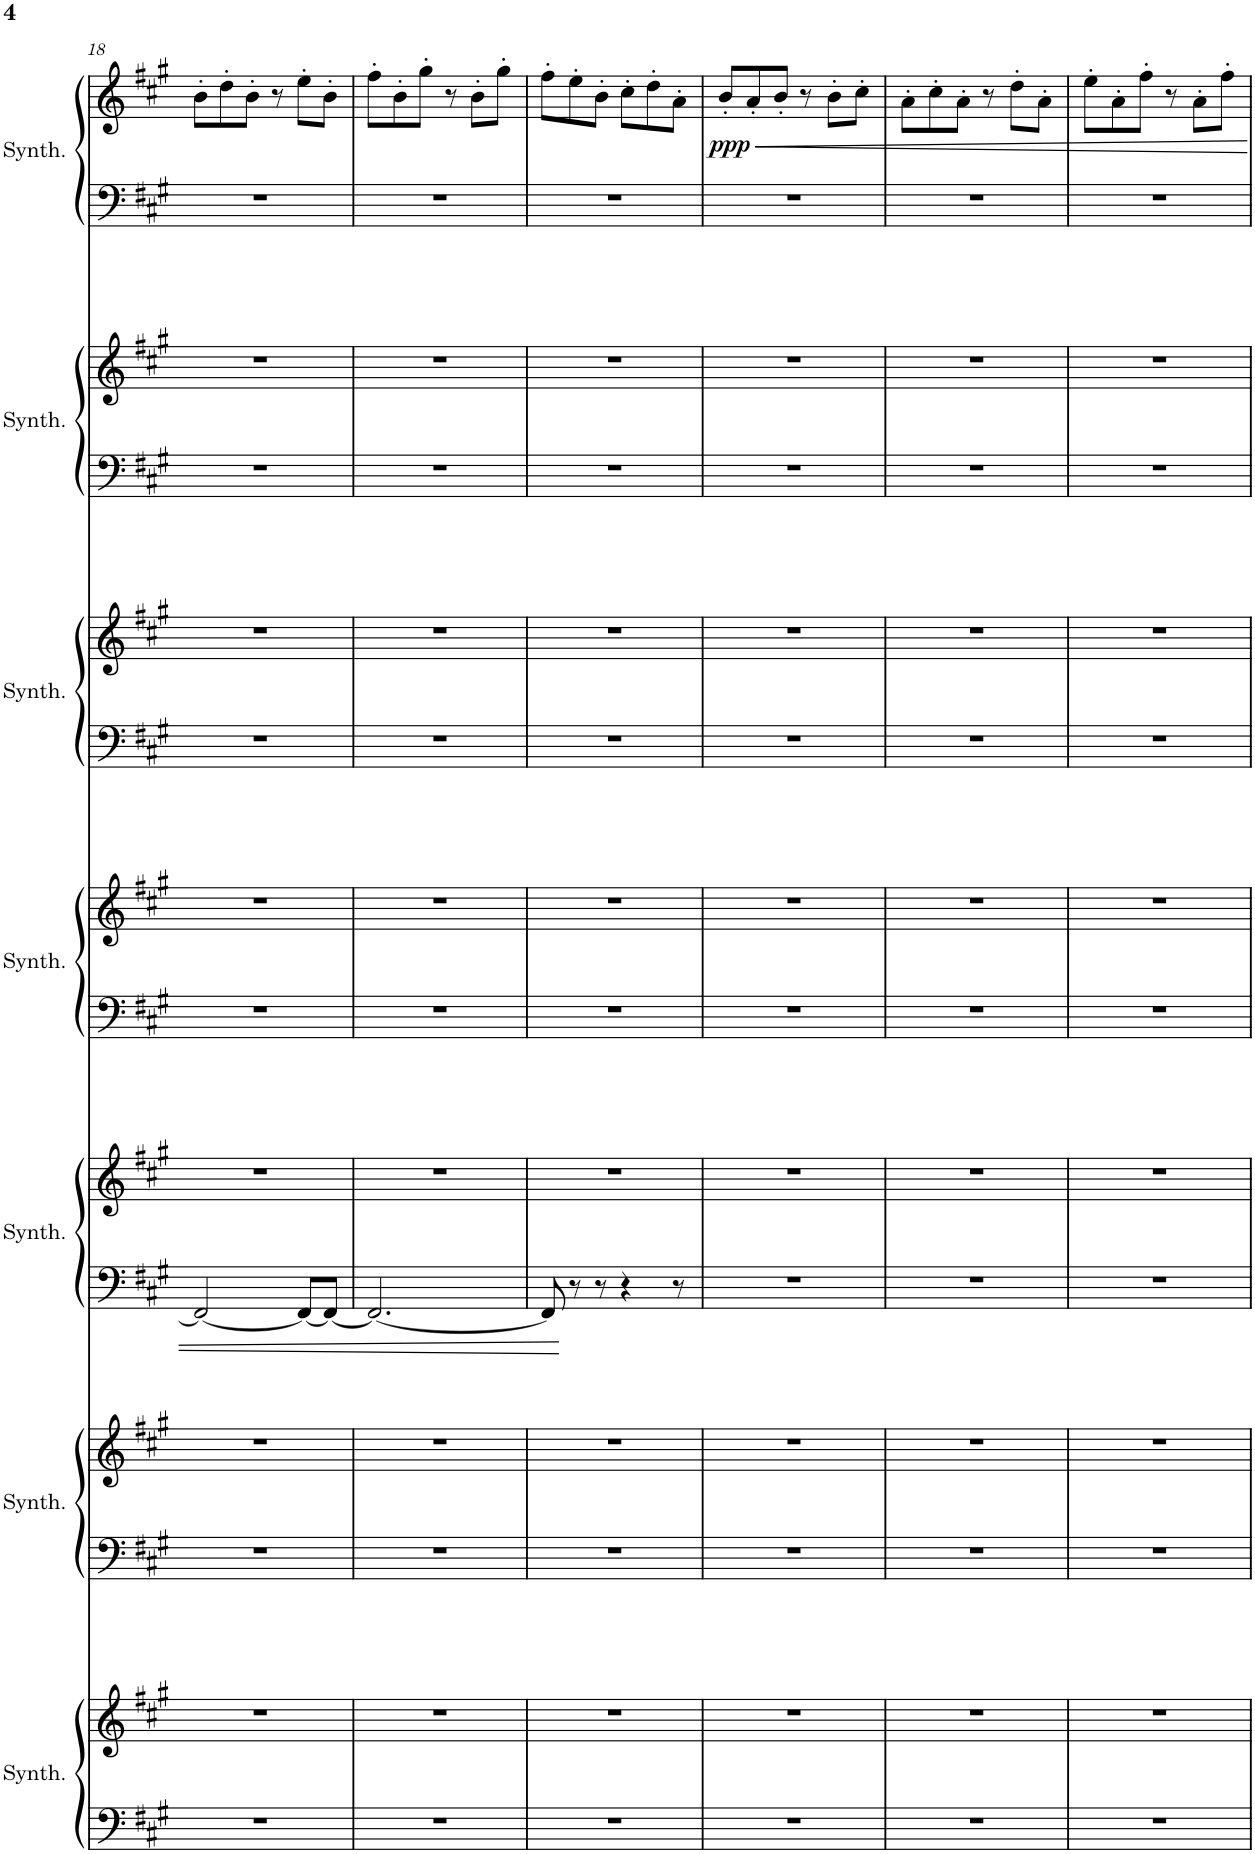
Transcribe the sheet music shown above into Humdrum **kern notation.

**kern	**kern	**kern	**kern	**kern	**kern	**kern	**kern	**kern	**kern	**kern	**kern	**kern	**kern	**dynam
*part7	*part7	*part6	*part6	*part5	*part5	*part4	*part4	*part3	*part3	*part2	*part2	*part1	*part1	*part1
*staff14	*staff13	*staff12	*staff11	*staff10	*staff9	*staff8	*staff7	*staff6	*staff5	*staff4	*staff3	*staff2	*staff1	*staff1/2
*I"Crystal Synthesizer	*	*I"Saw Synthesizer	*	*I"Atmosphere Synthesizer	*	*I"Goblins Synthesizer	*	*I"Choir Synthesizer	*	*I"Bowed Synthesizer	*	*I"String Synthesizer	*	*
*I'Synth.	*	*I'Synth.	*	*I'Synth.	*	*I'Synth.	*	*I'Synth.	*	*I'Synth.	*	*I'Synth.	*	*
!!LO:PB:g=z
*clefF4	*clefG2	*clefF4	*clefG2	*clefF4	*clefG2	*clefF4	*clefG2	*clefF4	*clefG2	*clefF4	*clefG2	*clefF4	*clefG2	*
*k[f#c#g#]	*k[f#c#g#]	*k[f#c#g#]	*k[f#c#g#]	*k[f#c#g#]	*k[f#c#g#]	*k[f#c#g#]	*k[f#c#g#]	*k[f#c#g#]	*k[f#c#g#]	*k[f#c#g#]	*k[f#c#g#]	*k[f#c#g#]	*k[f#c#g#]	*
*M6/8	*M6/8	*M6/8	*M6/8	*M6/8	*M6/8	*M6/8	*M6/8	*M6/8	*M6/8	*M6/8	*M6/8	*M6/8	*M6/8	*
=18	=18	=18	=18	=18	=18	=18	=18	=18	=18	=18	=18	=18	=18	=18
2.r	2.r	2.r	2.r	2FF#/_	2.r	2.r	2.r	2.r	2.r	2.r	2.r	2.r	8b'\L	.
.	.	.	.	.	.	.	.	.	.	.	.	.	8dd'\	.
.	.	.	.	.	.	.	.	.	.	.	.	.	8b'\J	.
.	.	.	.	.	.	.	.	.	.	.	.	.	8r	.
.	.	.	.	8FF#/L_	.	.	.	.	.	.	.	.	8ee'\L	.
.	.	.	.	8FF#/J_	.	.	.	.	.	.	.	.	8b'\J	.
=19	=19	=19	=19	=19	=19	=19	=19	=19	=19	=19	=19	=19	=19	=19
2.r	2.r	2.r	2.r	2.FF#/_	2.r	2.r	2.r	2.r	2.r	2.r	2.r	2.r	8ff#'\L	.
.	.	.	.	.	.	.	.	.	.	.	.	.	8b'\	.
.	.	.	.	.	.	.	.	.	.	.	.	.	8gg#'\J	.
.	.	.	.	.	.	.	.	.	.	.	.	.	8r	.
.	.	.	.	.	.	.	.	.	.	.	.	.	8b'\L	.
.	.	.	.	.	.	.	.	.	.	.	.	.	8gg#'\J	.
=20	=20	=20	=20	=20	=20	=20	=20	=20	=20	=20	=20	=20	=20	=20
2.r	2.r	2.r	2.r	8FF#/]	2.r	2.r	2.r	2.r	2.r	2.r	2.r	2.r	8ff#'\L	.
.	.	.	.	8r	.	.	.	.	.	.	.	.	8ee'\	.
.	.	.	.	8r	.	.	.	.	.	.	.	.	8b'\J	.
.	.	.	.	4r	.	.	.	.	.	.	.	.	8cc#'\L	.
.	.	.	.	.	.	.	.	.	.	.	.	.	8dd'\	.
.	.	.	.	8r	.	.	.	.	.	.	.	.	8a'\J	.
=21	=21	=21	=21	=21	=21	=21	=21	=21	=21	=21	=21	=21	=21	=21
!	!	!	!	!	!	!	!	!	!	!	!	!	!	!LO:DY:b
2.r	2.r	2.r	2.r	2.r	2.r	2.r	2.r	2.r	2.r	2.r	2.r	2.r	8b'/L	ppp
.	.	.	.	.	.	.	.	.	.	.	.	.	8a'/	.
.	.	.	.	.	.	.	.	.	.	.	.	.	8b'/J	.
.	.	.	.	.	.	.	.	.	.	.	.	.	8r	.
.	.	.	.	.	.	.	.	.	.	.	.	.	8b'\L	.
.	.	.	.	.	.	.	.	.	.	.	.	.	8cc#'\J	.
=22	=22	=22	=22	=22	=22	=22	=22	=22	=22	=22	=22	=22	=22	=22
2.r	2.r	2.r	2.r	2.r	2.r	2.r	2.r	2.r	2.r	2.r	2.r	2.r	8a'\L	.
.	.	.	.	.	.	.	.	.	.	.	.	.	8cc#'\	.
.	.	.	.	.	.	.	.	.	.	.	.	.	8a'\J	.
.	.	.	.	.	.	.	.	.	.	.	.	.	8r	.
.	.	.	.	.	.	.	.	.	.	.	.	.	8dd'\L	.
.	.	.	.	.	.	.	.	.	.	.	.	.	8a'\J	.
=23	=23	=23	=23	=23	=23	=23	=23	=23	=23	=23	=23	=23	=23	=23
2.r	2.r	2.r	2.r	2.r	2.r	2.r	2.r	2.r	2.r	2.r	2.r	2.r	8ee'\L	.
.	.	.	.	.	.	.	.	.	.	.	.	.	8a'\	.
.	.	.	.	.	.	.	.	.	.	.	.	.	8ff#'\J	.
.	.	.	.	.	.	.	.	.	.	.	.	.	8r	.
.	.	.	.	.	.	.	.	.	.	.	.	.	8a'\L	.
.	.	.	.	.	.	.	.	.	.	.	.	.	8ff#'\J	.
=	=	=	=	=	=	=	=	=	=	=	=	=	=	=
*-	*-	*-	*-	*-	*-	*-	*-	*-	*-	*-	*-	*-	*-	*-
